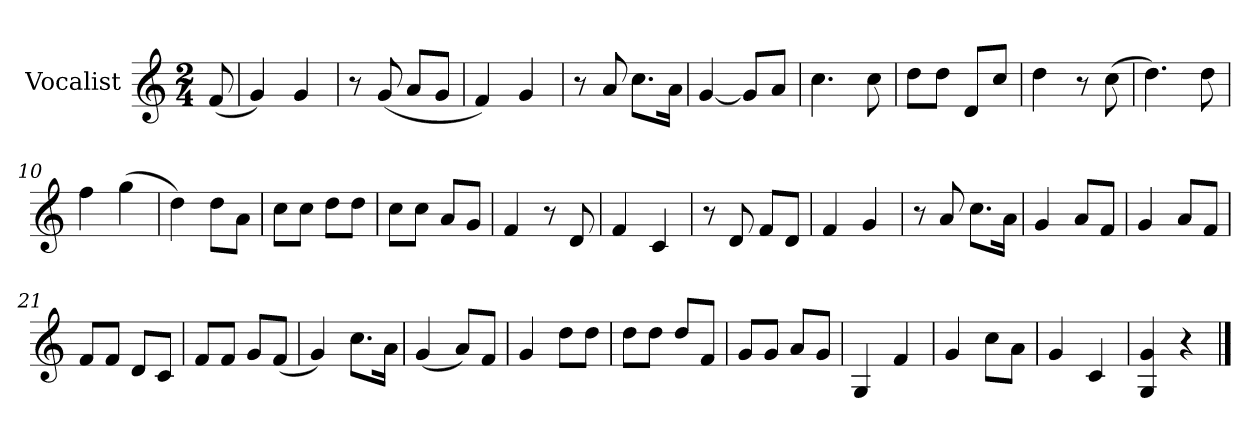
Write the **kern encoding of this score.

**kern
*part1
*staff1
*I"Vocalist
*clefG2
*k[]
*M2/4
=
(8f
=1
4g)
4g
=2
8r
(8g
8a/L
8g/J
=3
4f)
4g
=4
8r
8a
8.cc\L
16a\Jk
=5
[4g
8g/L]
8a/J
=6
4.cc
8cc
=7
8dd\L
8dd\J
8d/L
8cc/J
=8
4dd
8r
(8cc
=9
4.dd)
8dd
=10
4ff
(4gg
=11
4dd)
8dd\L
8a\J
=12
8cc\L
8cc\J
8dd\L
8dd\J
=13
8cc\L
8cc\J
8a/L
8g/J
=14
4f
8r
8d
=15
4f
4c
=16
8r
8d
8f/L
8d/J
=17
4f
4g
=18
8r
8a
8.cc\L
16a\Jk
=19
4g
8a/L
8f/J
=20
4g
8a/L
8f/J
=21
8f/L
8f/J
8d/L
8c/J
=22
8f/L
8f/J
8g/L
(8f/J
=23
4g)
8.cc\L
16a\Jk
=24
(4g
8a/L)
8f/J
=25
4g
8dd\L
8dd\J
=26
8dd\L
8dd\J
8dd/L
8f/J
=27
8g/L
8g/J
8a/L
8g/J
=28
4G
4f
=29
4g
8cc\L
8a\J
=30
4g
4c
=31
4G 4g
4r
==
*-
